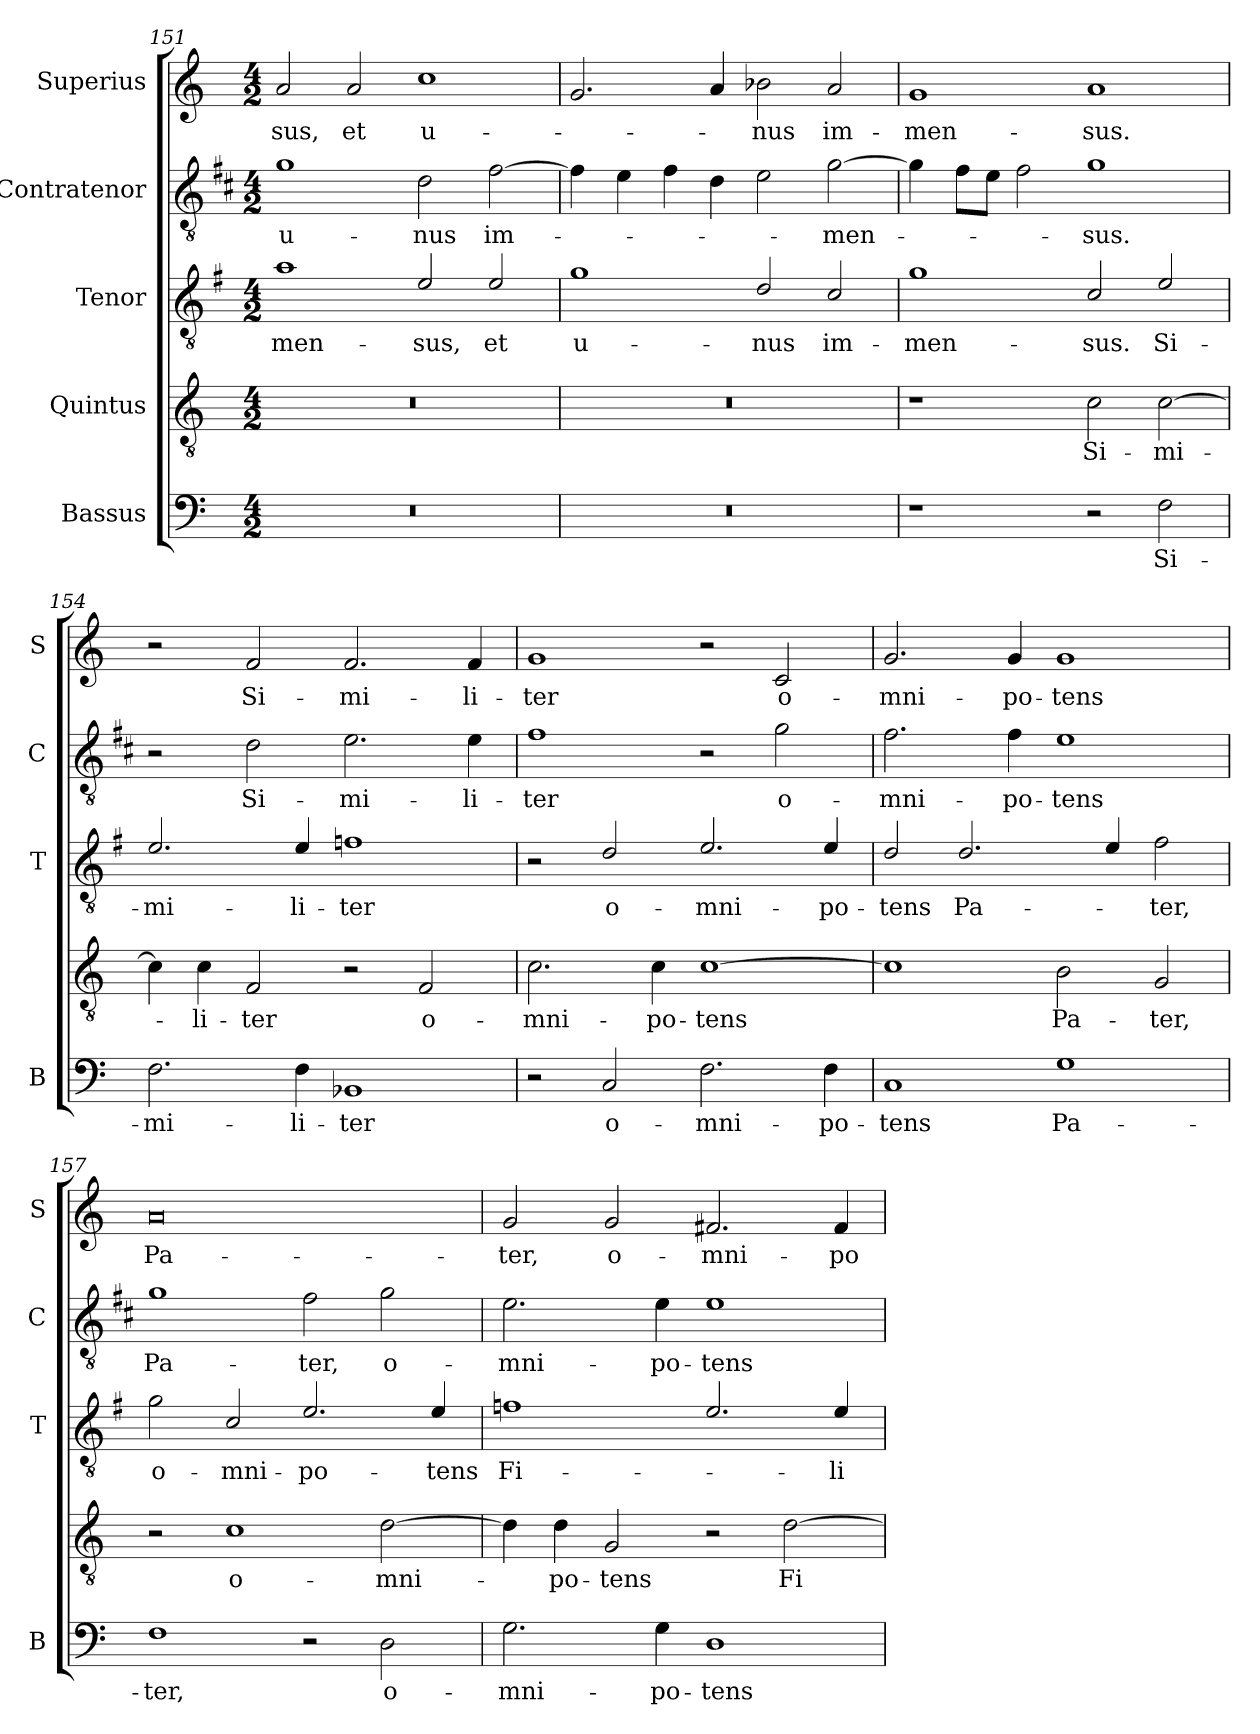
**kern	**text	**kern	**text	**kern	**text	**kern	**text	**kern	**text
*part5	*part5	*part4	*part4	*part3	*part3	*part2	*part2	*part1	*part1
*staff5	*staff5	*staff4	*staff4	*staff3	*staff3	*staff2	*staff2	*staff1	*staff1
*I"Bassus	*	*I"Quintus	*	*I"Tenor	*	*I"Contratenor	*	*I"Superius	*
*I'B	*	*	*	*I'T	*	*I'C	*	*I'S	*
!!LO:LB:g=z
*clefF4	*	*clefGv2	*	*clefGv2	*	*clefGv2	*	*clefG2	*
*	*	*	*	*ITrd4c7	*	*ITrd1c2	*	*	*
*k[]	*	*k[]	*	*k[]	*	*k[]	*	*k[]	*
*C:	*	*C:	*	*C:	*	*C:	*	*C:	*
*M4/2	*	*M4/2	*	*M4/2	*	*M4/2	*	*M4/2	*
=151	=151	=151	=151	=151	=151	=151	=151	=151	=151
!	!	!	!	!	!LO:LY:b	!	!LO:LY:b	!	!LO:LY:b
0r	.	0r	.	1d	-men-	1f	u-	2a/	-sus,
!	!	!	!	!	!	!	!	!	!LO:LY:b
.	.	.	.	.	.	.	.	2a/	et
!	!	!	!	!	!LO:LY:b	!	!LO:LY:b	!	!LO:LY:b
.	.	.	.	2A/	-sus,	2c\	-nus	1cc	u-
!	!	!	!	!	!LO:LY:b	!	!LO:LY:b	!	!
.	.	.	.	2A/	et	[2e\	im-	.	.
=152	=152	=152	=152	=152	=152	=152	=152	=152	=152
!	!	!	!	!	!LO:LY:b	!	!	!	!
0r	.	0r	.	1c	u-	4e\]	.	2.g/	.
.	.	.	.	.	.	4d\	.	.	.
.	.	.	.	.	.	4e\	.	.	.
.	.	.	.	.	.	4c\	.	4a/	.
!	!	!	!	!	!LO:LY:b	!	!	!	!LO:LY:b
.	.	.	.	2G/	-nus	2d\	.	2b-X\	-nus
!	!	!	!	!	!LO:LY:b	!	!LO:LY:b	!	!LO:LY:b
.	.	.	.	2F/	im-	[2f\	-men-	2a/	im-
=153	=153	=153	=153	=153	=153	=153	=153	=153	=153
!	!	!	!	!	!LO:LY:b	!	!	!	!LO:LY:b
1r	.	1r	.	1c	-men-	4f\]	.	1g	-men-
.	.	.	.	.	.	8e\L	.	.	.
.	.	.	.	.	.	8d\J	.	.	.
.	.	.	.	.	.	2e\	.	.	.
!	!	!	!LO:LY:b	!	!LO:LY:b	!	!LO:LY:b	!	!LO:LY:b
2r	.	2c\	Si-	2F/	-sus.	1f	-sus.	1a	-sus.
!	!LO:LY:b	!	!LO:LY:b	!	!LO:LY:b	!	!	!	!
2F\	Si-	[2c\	-mi-	2A/	Si-	.	.	.	.
=154	=154	=154	=154	=154	=154	=154	=154	=154	=154
!	!LO:LY:b	!	!	!	!LO:LY:b	!	!	!	!
2.F\	-mi-	4c\]	.	2.A/	-mi-	2r	.	2r	.
!	!	!	!LO:LY:b	!	!	!	!	!	!
.	.	4c\	-li-	.	.	.	.	.	.
!	!	!	!LO:LY:b	!	!	!	!LO:LY:b	!	!LO:LY:b
.	.	2F/	-ter	.	.	2c\	Si-	2f/	Si-
!	!LO:LY:b	!	!	!	!LO:LY:b	!	!	!	!
4F\	-li-	.	.	4A/	-li-	.	.	.	.
!	!LO:LY:b	!	!	!	!LO:LY:b	!	!LO:LY:b	!	!LO:LY:b
1BB-X	-ter	2r	.	1B-X	-ter	2.d\	-mi-	2.f/	-mi-
!	!	!	!LO:LY:b	!	!	!	!	!	!
.	.	2F/	o-	.	.	.	.	.	.
!	!	!	!	!	!	!	!LO:LY:b	!	!LO:LY:b
.	.	.	.	.	.	4d\	-li-	4f/	-li-
=155	=155	=155	=155	=155	=155	=155	=155	=155	=155
!	!	!	!LO:LY:b	!	!	!	!LO:LY:b	!	!LO:LY:b
2r	.	2.c\	-mni-	2r	.	1e	-ter	1g	-ter
!	!LO:LY:b	!	!	!	!LO:LY:b	!	!	!	!
2C/	o-	.	.	2G/	o-	.	.	.	.
!	!	!	!LO:LY:b	!	!	!	!	!	!
.	.	4c\	-po-	.	.	.	.	.	.
!	!LO:LY:b	!	!LO:LY:b	!	!LO:LY:b	!	!	!	!
2.F\	-mni-	[1c	-tens	2.A/	-mni-	2r	.	2r	.
!	!	!	!	!	!	!	!LO:LY:b	!	!LO:LY:b
.	.	.	.	.	.	2f\	o-	2c/	o-
!	!LO:LY:b	!	!	!	!LO:LY:b	!	!	!	!
4F\	-po-	.	.	4A/	-po-	.	.	.	.
=156	=156	=156	=156	=156	=156	=156	=156	=156	=156
!	!LO:LY:b	!	!	!	!LO:LY:b	!	!LO:LY:b	!	!LO:LY:b
1C	-tens	1c]	.	2G/	-tens	2.e\	-mni-	2.g/	-mni-
!	!	!	!	!	!LO:LY:b	!	!	!	!
.	.	.	.	2.G/	Pa-	.	.	.	.
!	!	!	!	!	!	!	!LO:LY:b	!	!LO:LY:b
.	.	.	.	.	.	4e\	-po-	4g/	-po-
!	!LO:LY:b	!	!LO:LY:b	!	!	!	!LO:LY:b	!	!LO:LY:b
1G	Pa-	2B\	Pa-	.	.	1d	-tens	1g	-tens
.	.	.	.	4A/	.	.	.	.	.
!	!	!	!LO:LY:b	!	!LO:LY:b	!	!	!	!
.	.	2G/	-ter,	2B\	-ter,	.	.	.	.
!!LO:PB:g=z
=157	=157	=157	=157	=157	=157	=157	=157	=157	=157
!	!LO:LY:b	!	!	!	!LO:LY:b	!	!LO:LY:b	!	!LO:LY:b
1F	-ter,	2r	.	2c\	o-	1f	Pa-	0a	Pa-
!	!	!	!LO:LY:b	!	!LO:LY:b	!	!	!	!
.	.	1c	o-	2F/	-mni-	.	.	.	.
!	!	!	!	!	!LO:LY:b	!	!LO:LY:b	!	!
2r	.	.	.	2.A/	-po-	2e\	-ter,	.	.
!	!LO:LY:b	!	!LO:LY:b	!	!	!	!LO:LY:b	!	!
2D\	o-	[2d\	-mni-	.	.	2f\	o-	.	.
!	!	!	!	!	!LO:LY:b	!	!	!	!
.	.	.	.	4A/	-tens	.	.	.	.
=158	=158	=158	=158	=158	=158	=158	=158	=158	=158
!	!LO:LY:b	!	!	!	!LO:LY:b	!	!LO:LY:b	!	!LO:LY:b
2.G\	-mni-	4d\]	.	1B-X	Fi-	2.d\	-mni-	2g/	-ter,
!	!	!	!LO:LY:b	!	!	!	!	!	!
.	.	4d\	-po-	.	.	.	.	.	.
!	!	!	!LO:LY:b	!	!	!	!	!	!LO:LY:b
.	.	2G/	-tens	.	.	.	.	2g/	o-
!	!LO:LY:b	!	!	!	!	!	!LO:LY:b	!	!
4G\	-po-	.	.	.	.	4d\	-po-	.	.
!	!LO:LY:b	!	!	!	!	!	!LO:LY:b	!	!LO:LY:b
1D	-tens	2r	.	2.A/	.	1d	-tens	2.f#X/	-mni-
!	!	!	!LO:LY:b	!	!	!	!	!	!
.	.	[2d\	Fi-	.	.	.	.	.	.
!	!	!	!	!	!LO:LY:b	!	!	!	!LO:LY:b
.	.	.	.	4A/	-li-	.	.	4f#/	-po-
=	=	=	=	=	=	=	=	=	=
*-	*-	*-	*-	*-	*-	*-	*-	*-	*-
